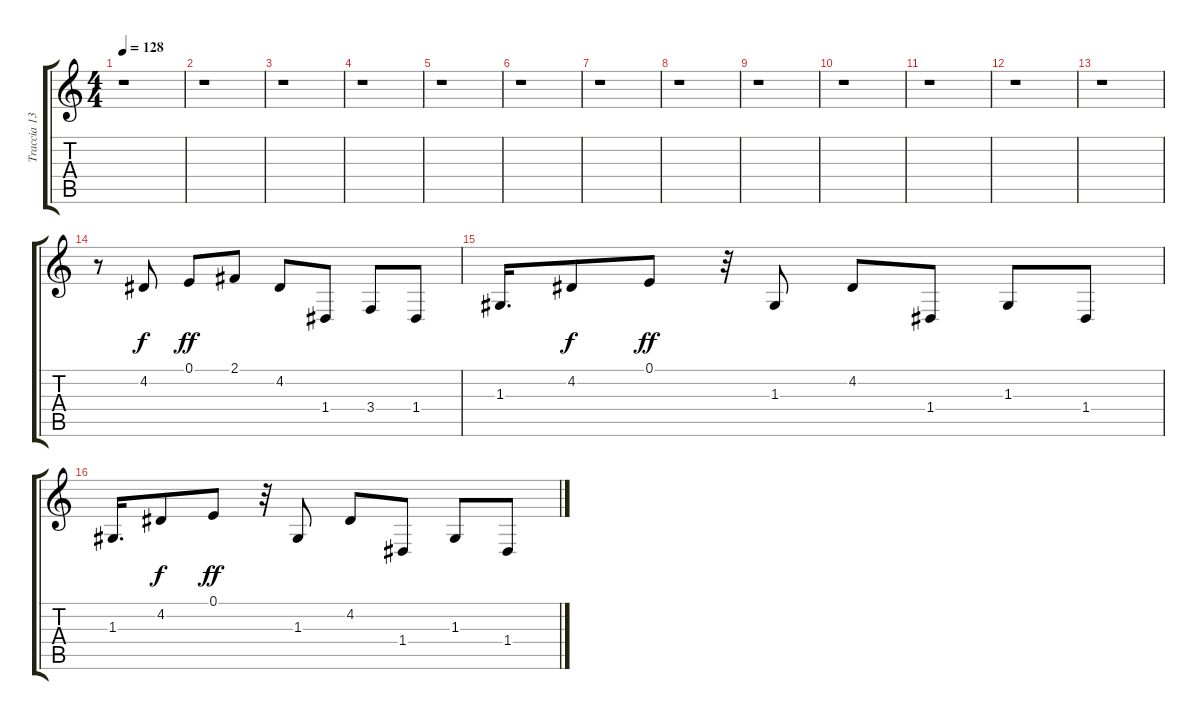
\track ("Traccia 13" "Traccia 13") {instrument lead2sawtooth}
\staff {score tabs}
\tuning (E4 B3 G3 D3 A2 E2) {hide}
\ts (4 4)
\tempo 128
\clef g2
\ks c
r.1{dy f} |
r.1 |
r.1 |
r.1 |
r.1 |
r.1 |
r.1 |
r.1 |
r.1 |
r.1 |
r.1 |
r.1 |
r.1 |
r.8 4.2.8{volume 12 balance 11} 0.1.8{dy ff} 2.1.8 4.2.8 1.4.8 3.4.8 1.4.8 |
1.3.16{d} 4.2.8{dy f} 0.1.8{dy ff} r.32 1.3.8 4.2.8 1.4.8 1.3.8 1.4.8 |
1.3.16{d} 4.2.8{dy f} 0.1.8{dy ff} r.32 1.3.8 4.2.8 1.4.8 1.3.8 1.4.8
